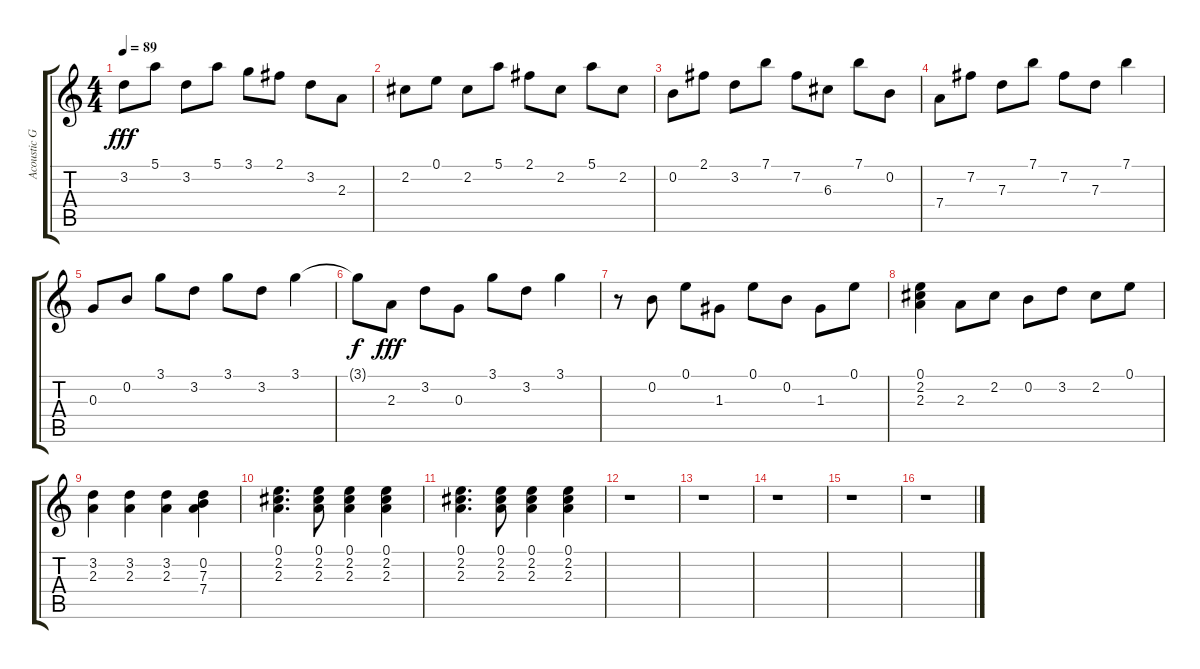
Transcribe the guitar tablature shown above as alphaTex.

\track ("Acoustic Guitar" "Acoustic G") {instrument acousticguitarnylon}
\staff {score tabs}
\tuning (E4 B3 G3 D3 A2 E2) {hide}
\ts (4 4)
\tempo 89
\clef g2
\ks c
3.2.8{dy fff} 5.1.8 3.2.8 5.1.8 3.1.8 2.1.8 3.2.8 2.3.8 |
2.2.8 0.1.8 2.2.8 5.1.8 2.1.8 2.2.8 5.1.8 2.2.8 |
0.2.8 2.1.8 3.2.8 7.1.8 7.2.8 6.3.8 7.1.8 0.2.8 |
7.4.8 7.2.8 7.3.8 7.1.8 7.2.8 7.3.8 7.1.4 |
0.3.8 0.2.8 3.1.8 3.2.8 3.1.8 3.2.8 3.1.4 |
3.1{t}.8{dy f} 2.3.8{dy fff} 3.2.8 0.3.8 3.1.8 3.2.8 3.1.4 |
r.8 0.2.8 0.1.8 1.3.8 0.1.8 0.2.8 1.3.8 0.1.8 |
(0.1 2.2 2.3).4 2.3.8 2.2.8 0.2.8 3.2.8 2.2.8 0.1.8 |
(3.2 2.3).4 (3.2 2.3).4 (3.2 2.3).4 (0.2 7.3 7.4).4 |
(0.1 2.2 2.3).4{d} (0.1 2.2 2.3).8 (0.1 2.2 2.3).4 (0.1 2.2 2.3).4 |
(0.1 2.2 2.3).4{d} (0.1 2.2 2.3).8 (0.1 2.2 2.3).4 (0.1 2.2 2.3).4 |
r.1 |
r.1 |
r.1 |
r.1 |
r.1
